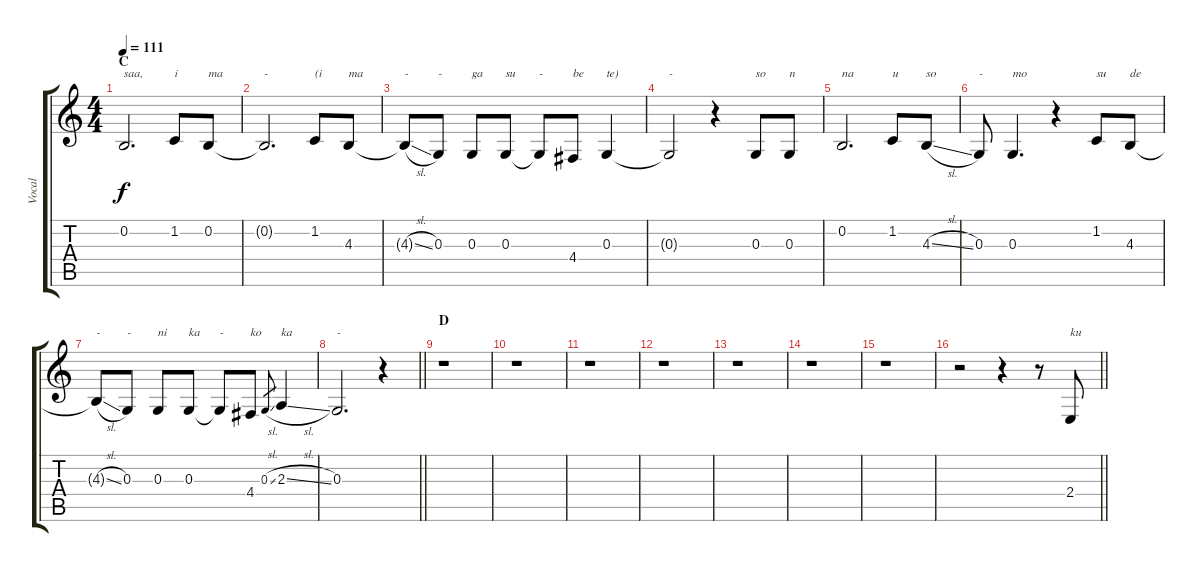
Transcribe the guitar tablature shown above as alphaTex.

\track ("Vocal" "Vocal") {instrument clarinet}
\staff {score tabs}
\tuning (E4 B3 G3 D3 A2 E2) {hide}
\ts (4 4)
\section ("" "C")
\tempo 111
\clef g2
\ks c
0.2.2{d txt "saa," dy f} 1.2.8{txt "i"} 0.2.8{txt "ma"} |
0.2{t}.2{d txt "-"} 1.2.8{txt "(i"} 4.3.8{txt "ma"} |
4.3{sl t}.8{txt "-"} 0.3.8{txt "-"} 0.3.8{txt "ga"} 0.3.8{txt "su"} 0.3{t}.8{txt "-"} 4.4.8{txt "be"} 0.3.4{txt "te)"} |
0.3{t}.2{txt "-"} r.4 0.3.8{txt "so"} 0.3.8{txt "n"} |
0.2.2{d txt "na"} 1.2.8{txt "u"} 4.3{sl}.8{txt "so"} |
0.3.8{txt "-"} 0.3.4{d txt "mo"} r.4 1.2.8{txt "su"} 4.3.8{txt "de"} |
4.3{sl t}.8{txt "-"} 0.3.8{txt "-"} 0.3.8{txt "ni"} 0.3.8{txt "ka"} 0.3{t}.8{txt "-"} 4.4.8{txt "ko"} 0.3{sl}.8{gr} 2.3{sl}.4{txt "ka"} |
\barLineRight lightlight
0.3.2{d txt "-"} r.4 |
\section ("" "D")
r.1 |
r.1 |
r.1 |
r.1 |
r.1 |
r.1 |
r.1 |
\barLineRight lightlight
r.2 r.4 r.8 2.4.8{txt "ku"}
